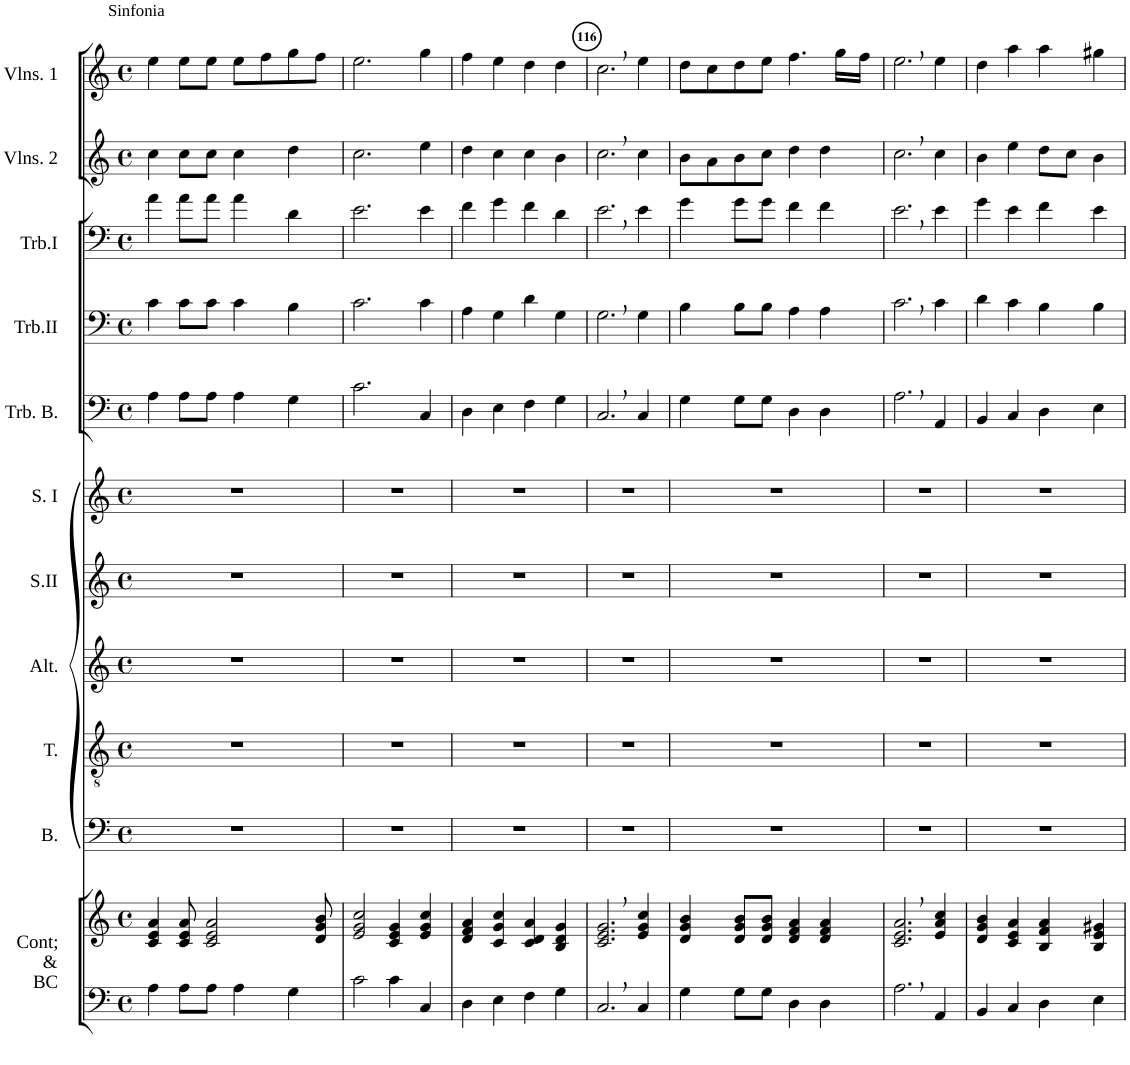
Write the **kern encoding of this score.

**kern	**kern	**kern	**kern	**kern	**kern	**kern	**kern	**kern	**kern	**kern	**kern
*part11	*part11	*part10	*part9	*part8	*part7	*part6	*part5	*part4	*part3	*part2	*part1
*staff12	*staff11	*staff10	*staff9	*staff8	*staff7	*staff6	*staff5	*staff4	*staff3	*staff2	*staff1
*I"Continuo &amp; Basse Continue	*	*I"Basse	*I"Ténor	*I"Alto	*I"Soprano II	*I"Soprane I	*I"Trombone Basse	*I"Trombone II	*I"Trombone I	*I"Deuxièmes Violons	*I"Premiers Violons
*I'Cont; &amp; BC	*	*I'B.	*I'T.	*I'Alt.	*I'S.II	*I'S. I	*I'Trb. B.	*I'Trb.II	*I'Trb.I	*I'Vlns. 2	*I'Vlns. 1
!!LO:PB:g=z
*clefF4	*clefG2	*clefF4	*clefGv2	*clefG2	*clefG2	*clefG2	*clefF4	*clefF4	*clefF4	*clefG2	*clefG2
*k[]	*k[]	*k[]	*k[]	*k[]	*k[]	*k[]	*k[]	*k[]	*k[]	*k[]	*k[]
*M4/4	*M4/4	*M4/4	*M4/4	*M4/4	*M4/4	*M4/4	*M4/4	*M4/4	*M4/4	*M4/4	*M4/4
*met(c)	*met(c)	*met(c)	*met(c)	*met(c)	*met(c)	*met(c)	*met(c)	*met(c)	*met(c)	*met(c)	*met(c)
=113	=113	=113	=113	=113	=113	=113	=113	=113	=113	=113	=113
!	!	!	!	!	!	!	!	!	!	!	!LO:TX:a:t=Sinfonia
4A\	4c/ 4e/ 4a/	1r	1r	1r	1r	1r	4A\	4c\	4a\	4cc\	4ee\
8A\L	8c/ 8e/ 8a/	.	.	.	.	.	8A\L	8c\L	8a\L	8cc\L	8ee\L
8A\J	2c/ 2e/ 2a/	.	.	.	.	.	8A\J	8c\J	8a\J	8cc\J	8ee\J
4A\	.	.	.	.	.	.	4A\	4c\	4a\	4cc\	8ee\L
.	.	.	.	.	.	.	.	.	.	.	8ff\
4G\	.	.	.	.	.	.	4G\	4B\	4d\	4dd\	8gg\
.	8d/ 8g/ 8b/	.	.	.	.	.	.	.	.	.	8ff\J
=114	=114	=114	=114	=114	=114	=114	=114	=114	=114	=114	=114
2c\	2e/ 2g/ 2cc/	1r	1r	1r	1r	1r	2.c\	2.c\	2.e\	2.cc\	2.ee\
4c\	4c/ 4e/ 4g/	.	.	.	.	.	.	.	.	.	.
4C/	4e/ 4g/ 4cc/	.	.	.	.	.	4C/	4c\	4e\	4ee\	4gg\
=115	=115	=115	=115	=115	=115	=115	=115	=115	=115	=115	=115
4D\	4d/ 4f/ 4a/	1r	1r	1r	1r	1r	4D\	4A\	4f\	4dd\	4ff\
4E\	4c/ 4g/ 4cc/	.	.	.	.	.	4E\	4G\	4g\	4cc\	4ee\
4F\	4c/ 4d/ 4a/	.	.	.	.	.	4F\	4d\	4f\	4cc\	4dd\
4G\	4B/ 4d/ 4g/	.	.	.	.	.	4G\	4G\	4d\	4b\	4dd\
=116	=116	=116	=116	=116	=116	=116	=116	=116	=116	=116	=116
2.C,/	2.c/, 2.e/, 2.g/,	1r	1r	1r	1r	1r	2.C,/	2.G,\	2.e,\	2.cc,\	2.cc,\
4C/	4e/ 4g/ 4cc/	.	.	.	.	.	4C/	4G\	4e\	4cc\	4ee\
=117	=117	=117	=117	=117	=117	=117	=117	=117	=117	=117	=117
4G\	4d/ 4g/ 4b/	1r	1r	1r	1r	1r	4G\	4B\	4g\	8b\L	8dd\L
.	.	.	.	.	.	.	.	.	.	8a\	8cc\
8G\L	8d/ 8g/ 8b/L	.	.	.	.	.	8G\L	8B\L	8g\L	8b\	8dd\
8G\J	8d/ 8g/ 8b/J	.	.	.	.	.	8G\J	8B\J	8g\J	8cc\J	8ee\J
4D\	4d/ 4f/ 4a/	.	.	.	.	.	4D\	4A\	4f\	4dd\	4.ff\
4D\	4d/ 4f/ 4a/	.	.	.	.	.	4D\	4A\	4f\	4dd\	.
.	.	.	.	.	.	.	.	.	.	.	16gg\LL
.	.	.	.	.	.	.	.	.	.	.	16ff\JJ
=118	=118	=118	=118	=118	=118	=118	=118	=118	=118	=118	=118
2.A,\	2.c/, 2.e/, 2.a/,	1r	1r	1r	1r	1r	2.A,\	2.c,\	2.e,\	2.cc,\	2.ee,\
4AA/	4e/ 4a/ 4cc/	.	.	.	.	.	4AA/	4c\	4e\	4cc\	4ee\
=119	=119	=119	=119	=119	=119	=119	=119	=119	=119	=119	=119
4BB/	4d/ 4g/ 4b/	1r	1r	1r	1r	1r	4BB/	4d\	4g\	4b\	4dd\
4C/	4c/ 4e/ 4a/	.	.	.	.	.	4C/	4c\	4e\	4ee\	4aa\
4D\	4B/ 4f/ 4a/	.	.	.	.	.	4D\	4B\	4f\	8dd\L	4aa\
.	.	.	.	.	.	.	.	.	.	8cc\J	.
4E\	4B/ 4e/ 4g#X/	.	.	.	.	.	4E\	4B\	4e\	4b\	4gg#X\
=	=	=	=	=	=	=	=	=	=	=	=
*-	*-	*-	*-	*-	*-	*-	*-	*-	*-	*-	*-
